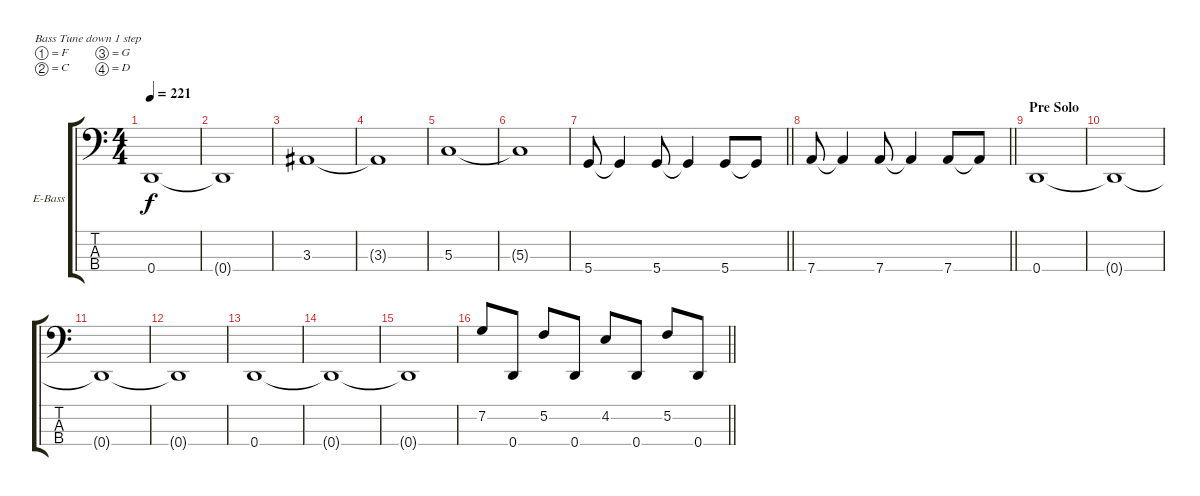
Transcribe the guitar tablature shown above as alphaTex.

\bracketExtendMode groupsimilarinstruments
\firstSystemTrackNameOrientation horizontal
\otherSystemsTrackNameOrientation horizontal
\track ("Paolo Gregoletto" "E-Bass") {instrument electricbassfinger}
\staff {score tabs}
\tuning (F2 C2 G1 D1)
\ts (4 4)
\tempo 221
\clef f4
\ks c
0.4.1{dy f} |
0.4{t}.1 |
3.3.1 |
3.3{t}.1 |
5.3.1 |
5.3{t}.1 |
\barLineRight lightlight
5.4.8 5.4{t}.4 5.4.8 5.4{t}.4 5.4.8 5.4{t}.8 |
\barLineRight lightlight
7.4.8 7.4{t}.4 7.4.8 7.4{t}.4 7.4.8 7.4{t}.8 |
\section ("" "Pre Solo")
0.4.1 |
0.4{t}.1 |
0.4{t}.1 |
0.4{t}.1 |
0.4.1 |
0.4{t}.1 |
0.4{t}.1 |
\barLineRight lightlight
7.2.8 0.4.8 5.2.8 0.4.8 4.2.8 0.4.8 5.2.8 0.4.8
